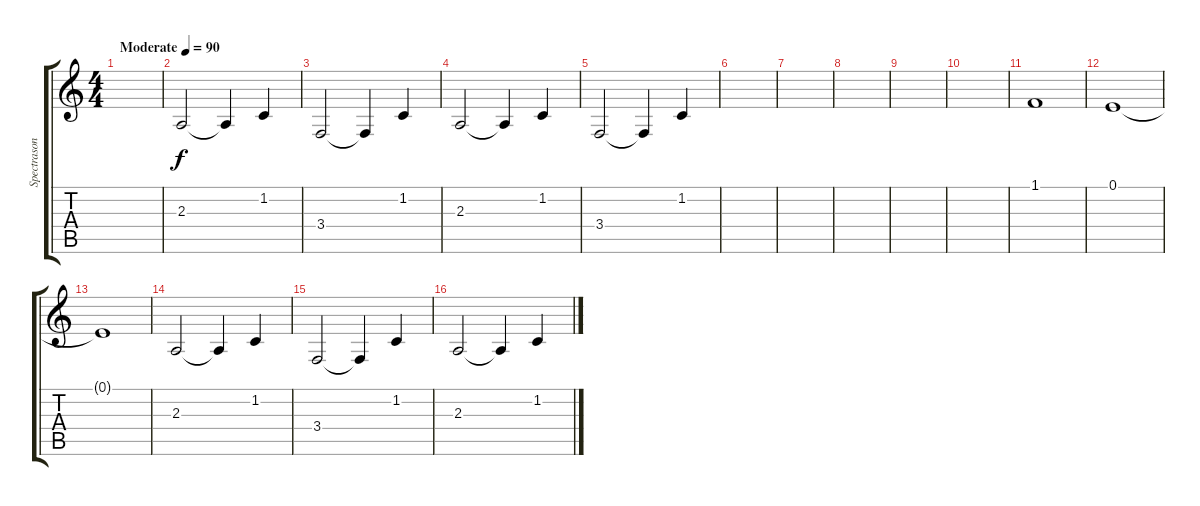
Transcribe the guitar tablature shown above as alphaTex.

\track ("Spectrasonics Omnisphere" "Spectrason") {instrument churchorgan}
\staff {score tabs}
\tuning (E4 B3 G3 D3 A2 E2) {hide}
\ts (4 4)
\tempo (90 "Moderate")
\clef g2
\ks c
|
2.3.2 2.3{t}.4 1.2.4 |
3.4.2 3.4{t}.4 1.2.4 |
2.3.2 2.3{t}.4 1.2.4 |
3.4.2 3.4{t}.4 1.2.4 |
|
|
|
|
|
1.1.1 |
0.1.1 |
0.1{t}.1 |
2.3.2 2.3{t}.4 1.2.4 |
3.4.2 3.4{t}.4 1.2.4 |
2.3.2 2.3{t}.4 1.2.4
